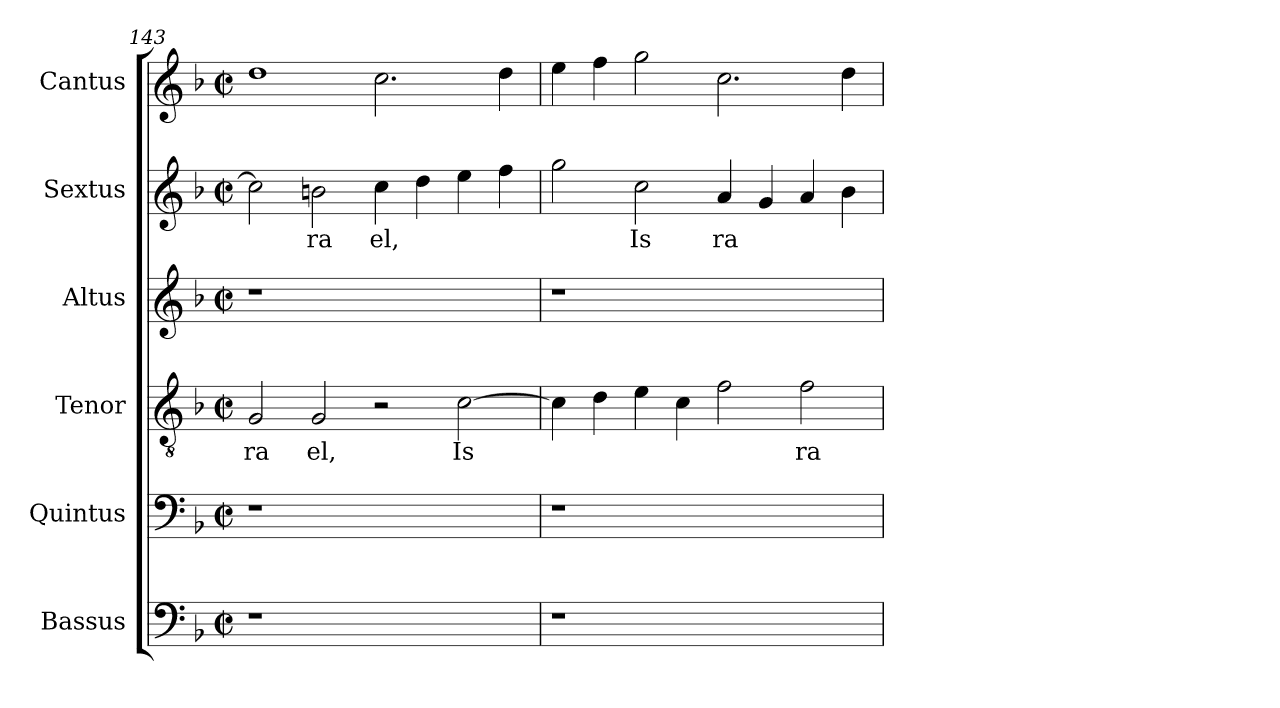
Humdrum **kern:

**kern	**kern	**kern	**text	**kern	**kern	**text	**kern
*part6	*part5	*part4	*part4	*part3	*part2	*part2	*part1
*staff6	*staff5	*staff4	*staff4	*staff3	*staff2	*staff2	*staff1
*I"Bassus	*I"Quintus	*I"Tenor	*	*I"Altus	*I"Sextus	*	*I"Cantus
*I'Bassus	*I'Quintus	*I'Tenor	*	*I'Altus	*I'Sextus	*	*I'Cantus
*clefF4	*clefF4	*clefGv2	*	*clefG2	*clefG2	*	*clefG2
*k[b-]	*k[b-]	*k[b-]	*	*k[b-]	*k[b-]	*	*k[b-]
*F:	*F:	*F:	*	*F:	*F:	*	*F:
*M2/2	*M2/2	*M2/2	*	*M2/2	*M2/2	*	*M2/2
*met(c|)	*met(c|)	*met(c|)	*	*met(c|)	*met(c|)	*	*met(c|)
=143	=143	=143	=143	=143	=143	=143	=143
!	!	!	!LO:LY:b:cj	!	!	!	!
1r	1r	2G/	ra	1r	2cc\]	.	1dd
!	!	!	!LO:LY:b:cj	!	!	!LO:LY:b:cj	!
.	.	2G/	el,	.	2b\	ra	.
!	!	!	!	!	!	!LO:LY:b:cj	!
1ryy	1ryy	2r	.	1ryy	4cc\	el,	2.cc\
.	.	.	.	.	4dd\	.	.
!	!	!	!LO:LY:b:cj	!	!	!	!
.	.	[>2c\	Is	.	4ee\	.	.
.	.	.	.	.	4ff\	.	4dd\
=144	=144	=144	=144	=144	=144	=144	=144
1r	1r	4c\]	.	1r	2gg\	.	4ee\
.	.	4d\	.	.	.	.	4ff\
!	!	!	!	!	!	!LO:LY:b:cj	!
.	.	4e\	.	.	2cc\	Is	2gg\
.	.	4c\	.	.	.	.	.
!	!	!	!	!	!	!LO:LY:b:cj	!
1ryy	1ryy	2f\	.	1ryy	4a/	ra	2.cc\
.	.	.	.	.	4g/	.	.
!	!	!	!LO:LY:b:cj	!	!	!	!
.	.	2f\	ra	.	4a/	.	.
.	.	.	.	.	4b-\	.	4dd\
=	=	=	=	=	=	=	=
*-	*-	*-	*-	*-	*-	*-	*-
